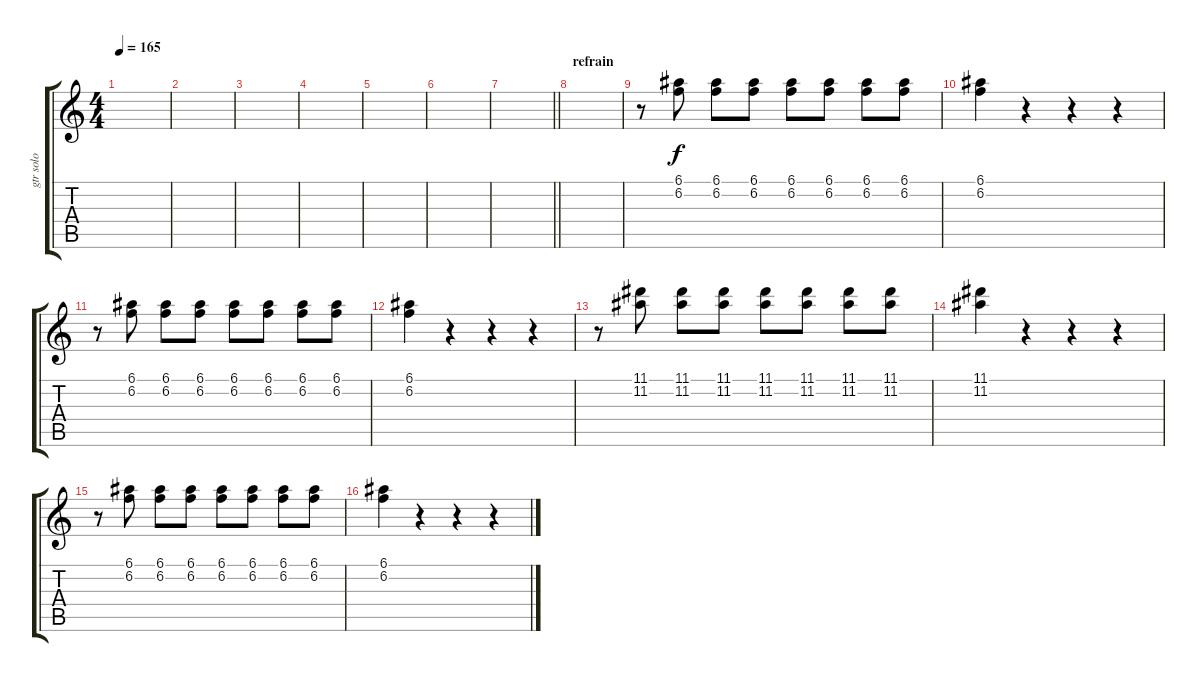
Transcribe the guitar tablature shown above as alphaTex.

\track ("gtr solo" "gtr solo") {instrument overdrivenguitar}
\staff {score tabs}
\tuning (E4 B3 G3 D3 A2 E2) {hide}
\ts (4 4)
\tempo 165
\clef g2
\ks c
|
|
|
|
|
|
\barLineRight lightlight
|
\section ("" "refrain")
|
r.8 (6.1 6.2).8 (6.1 6.2).8 (6.1 6.2).8 (6.1 6.2).8 (6.1 6.2).8 (6.1 6.2).8 (6.1 6.2).8 |
(6.1 6.2).4 r.4 r.4 r.4 |
r.8 (6.1 6.2).8 (6.1 6.2).8 (6.1 6.2).8 (6.1 6.2).8 (6.1 6.2).8 (6.1 6.2).8 (6.1 6.2).8 |
(6.1 6.2).4 r.4 r.4 r.4 |
r.8 (11.1 11.2).8 (11.1 11.2).8 (11.1 11.2).8 (11.1 11.2).8 (11.1 11.2).8 (11.1 11.2).8 (11.1 11.2).8 |
(11.1 11.2).4 r.4 r.4 r.4 |
r.8 (6.1 6.2).8 (6.1 6.2).8 (6.1 6.2).8 (6.1 6.2).8 (6.1 6.2).8 (6.1 6.2).8 (6.1 6.2).8 |
(6.1 6.2).4 r.4 r.4 r.4
